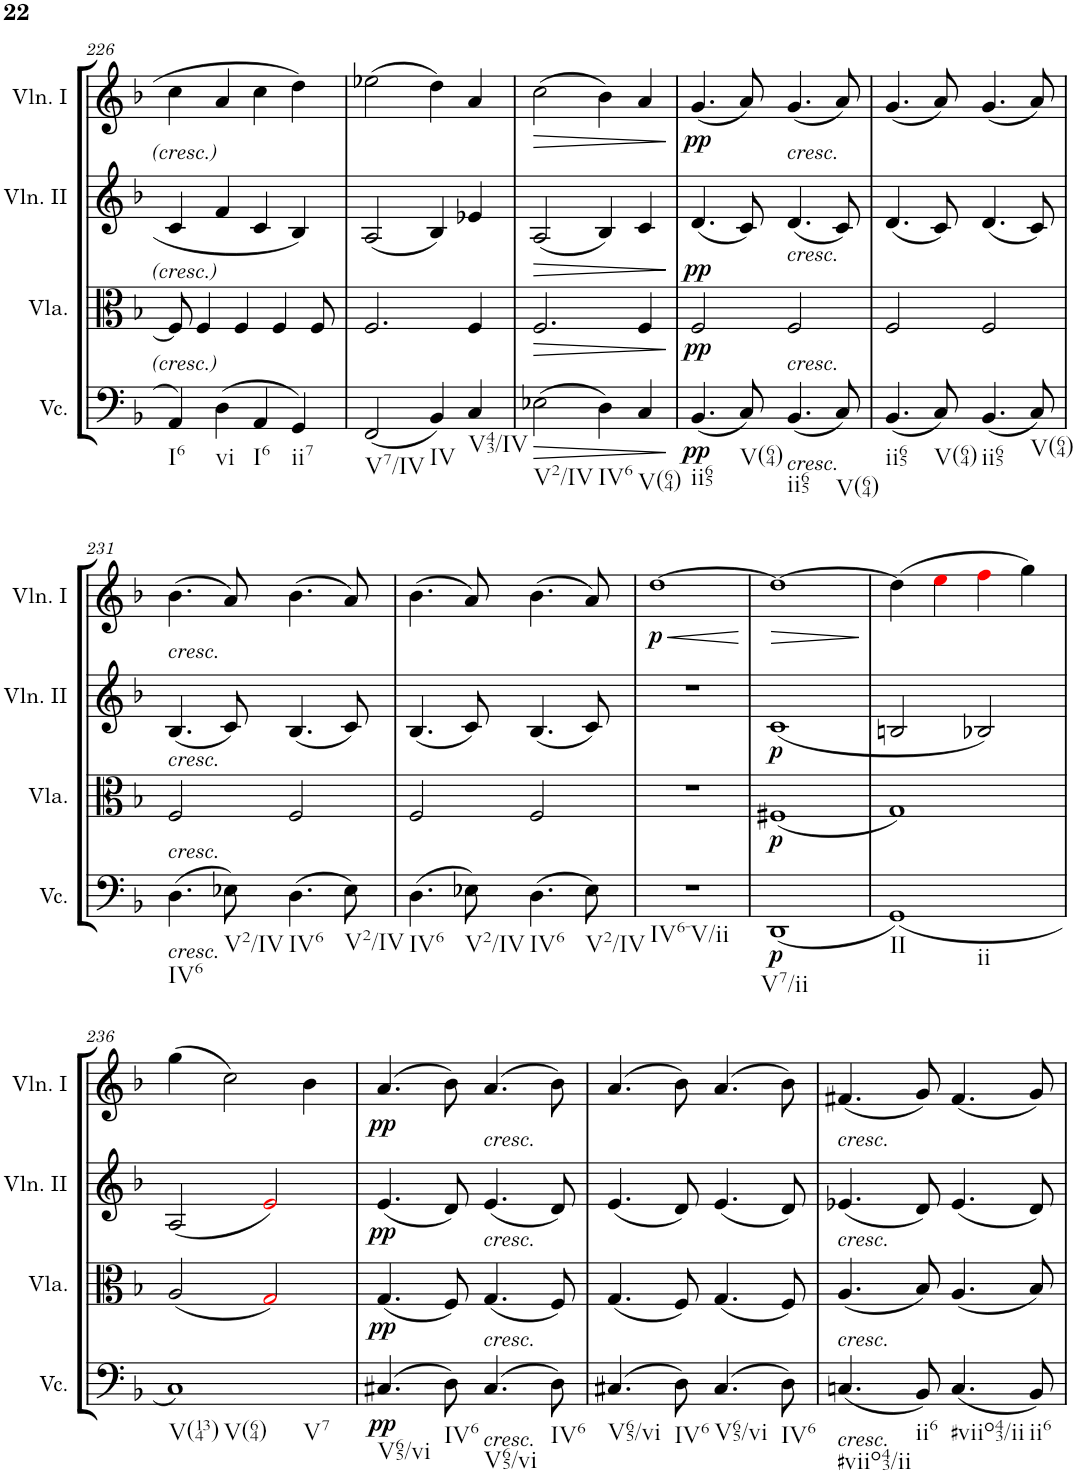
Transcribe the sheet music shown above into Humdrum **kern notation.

**kern	**dynam	**kern	**dynam	**kern	**dynam	**kern	**dynam
*part4	*part4	*part3	*part3	*part2	*part2	*part1	*part1
*staff4	*staff4	*staff3	*staff3	*staff2	*staff2	*staff1	*staff1
*I"Violoncello	*	*I"Viola	*	*I"Violino II	*	*I"Violino I	*
*I'Vc.	*	*I'Vla.	*	*I'Vln. II	*	*I'Vln. I	*
!!LO:PB:g=z
*clefF4	*	*clefC3	*	*clefG2	*	*clefG2	*
*k[b-]	*	*k[b-]	*	*k[b-]	*	*k[b-]	*
*M2/2	*	*M2/2	*	*M2/2	*	*M2/2	*
*met(c|)	*	*met(c|)	*	*met(c|)	*	*met(c|)	*
=226	=226	=226	=226	=226	=226	=226	=226
!LO:TX:b:t=I6	!	!	!	!	!	!	!
4AA/	.	8F/]	.	4c/	.	4cc\	.
.	.	4F/	.	.	.	.	.
!LO:TX:b:t=vi	!	!	!	!	!	!	!
(4D\	.	.	.	4f/	.	4a/	.
.	.	4F/	.	.	.	.	.
!LO:TX:b:t=I6	!	!	!	!	!	!	!
4AA/	.	.	.	4c/	.	4cc\	.
.	.	4F/	.	.	.	.	.
!LO:TX:b:t=ii7	!	!	!	!	!	!	!
4GG/)	.	.	.	4B-/	.	4dd\	.
.	.	8F/	.	.	.	.	.
=227	=227	=227	=227	=227	=227	=227	=227
!LO:TX:b:t=V7/IV	!	!	!	!	!	!	!
(2FF/	.	2.F/	.	(2A/	.	(2ee-X\	.
!LO:TX:b:t=IV	!	!	!	!	!	!	!
4BB-/)	.	.	.	4B-/)	.	4dd\)	.
!LO:TX:b:t=V43/IV	!	!	!	!	!	!	!
4C/	.	4F/	.	4e-X/	.	4a/	.
=228	=228	=228	=228	=228	=228	=228	=228
!LO:TX:b:t=V2/IV	!	!	!	!	!	!	!
!	!LO:HP:b	!	!LO:HP:b	!	!LO:HP:b	!	!LO:HP:b
(2E-X\	>	2.F/	>	(2A/	>	(2cc\	>
!LO:TX:b:t=IV6	!	!	!	!	!	!	!
4D\)	.	.	.	4B-/)	.	4b-\)	.
!LO:TX:b:t=V(64)	!	!	!	!	!	!	!
4C/	.	4F/	.	4c/	.	4a/	.
.	]	.	]	.	]	.	]
=229	=229	=229	=229	=229	=229	=229	=229
!LO:TX:b:t=ii65	!	!	!	!	!	!	!
!	!LO:DY:b	!	!LO:DY:b	!	!LO:DY:b	!	!LO:DY:b
(4.BB-/	pp	2F/	pp	(4.d/	pp	(4.g/	pp
!LO:TX:b:t=V(64)	!	!	!	!	!	!	!
8C/)	.	.	.	8c/)	.	8a/)	.
!	!	!	!	!	!	!LO:TX:b:i:t=cresc.	!
!	!	!	!	!LO:TX:b:i:t=cresc.	!	!	!
!	!	!LO:TX:b:i:t=cresc.	!	!	!	!	!
!LO:TX:b:i:t=cresc.	!	!	!	!	!	!	!
!LO:TX:b:t=ii65	!	!	!	!	!	!	!
(4.BB-/	.	2F/	.	(4.d/	.	(4.g/	.
!LO:TX:b:t=V(64)	!	!	!	!	!	!	!
8C/)	.	.	.	8c/)	.	8a/)	.
=230	=230	=230	=230	=230	=230	=230	=230
!LO:TX:b:t=ii65	!	!	!	!	!	!	!
(4.BB-/	.	2F/	.	(4.d/	.	(4.g/	.
!LO:TX:b:t=V(64)	!	!	!	!	!	!	!
8C/)	.	.	.	8c/)	.	8a/)	.
!LO:TX:b:t=ii65	!	!	!	!	!	!	!
(4.BB-/	.	2F/	.	(4.d/	.	(4.g/	.
!LO:TX:b:t=V(64)	!	!	!	!	!	!	!
8C/)	.	.	.	8c/)	.	8a/)	.
!!LO:LB:g=z
=231	=231	=231	=231	=231	=231	=231	=231
!	!	!	!	!	!	!LO:TX:b:i:t=cresc.	!
!	!	!	!	!LO:TX:b:i:t=cresc.	!	!	!
!	!	!LO:TX:b:i:t=cresc.	!	!	!	!	!
!LO:TX:b:i:t=cresc.	!	!	!	!	!	!	!
!LO:TX:b:t=IV6	!	!	!	!	!	!	!
(4.D\	.	2F/	.	(4.B-/	.	(4.b-\	.
!LO:TX:b:t=V2/IV	!	!	!	!	!	!	!
8E-X\)	.	.	.	8c/)	.	8a/)	.
!LO:TX:b:t=IV6	!	!	!	!	!	!	!
(4.D\	.	2F/	.	(4.B-/	.	(4.b-\	.
!LO:TX:b:t=V2/IV	!	!	!	!	!	!	!
8E-\)	.	.	.	8c/)	.	8a/)	.
=232	=232	=232	=232	=232	=232	=232	=232
!LO:TX:b:t=IV6	!	!	!	!	!	!	!
(4.D\	.	2F/	.	(4.B-/	.	(4.b-\	.
!LO:TX:b:t=V2/IV	!	!	!	!	!	!	!
8E-X\)	.	.	.	8c/)	.	8a/)	.
!LO:TX:b:t=IV6	!	!	!	!	!	!	!
(4.D\	.	2F/	.	(4.B-/	.	(4.b-\	.
!LO:TX:b:t=V2/IV	!	!	!	!	!	!	!
8E-\)	.	.	.	8c/)	.	8a/)	.
=233	=233	=233	=233	=233	=233	=233	=233
!LO:TX:b:t=IV6-V/ii	!	!	!	!	!	!	!
!	!	!	!	!	!	!	!LO:HP:b
!	!	!	!	!	!	!	!LO:DY:n=1:b
1r	.	1r	.	1r	.	[1dd	< p
.	.	.	.	.	.	.	[
=234	=234	=234	=234	=234	=234	=234	=234
!LO:TX:b:t=V7/ii	!	!	!	!	!	!	!
!	!LO:DY:b	!	!LO:DY:b	!	!LO:DY:b	!	!LO:HP:b
(1DD	p	(1F#X	p	(<1c	p	1dd_	>
.	.	.	.	.	.	.	]
=235	=235	=235	=235	=235	=235	=235	=235
!LO:TX:b:t=II	!	!	!	!	!	!	!
!LO:TX:b:t=ii	!	!	!	!	!	!	!
(1GG)	.	1G)	.	2Bn/	.	(4dd\]	.
.	.	.	.	.	.	4eei\	.
.	.	.	.	2B-X/)	.	4ffi\	.
.	.	.	.	.	.	4gg\)	.
!!LO:LB:g=z
=236	=236	=236	=236	=236	=236	=236	=236
!LO:TX:b:t=V(134)	!	!	!	!	!	!	!
!LO:TX:b:t=V(64)	!	!	!	!	!	!	!
!LO:TX:b:t=V7	!	!	!	!	!	!	!
1C)	.	(2A/	.	(2A/	.	(4gg\	.
.	.	.	.	.	.	2cc\)	.
.	.	2Gi/)	.	2ei/)	.	.	.
.	.	.	.	.	.	4b-\	.
=237	=237	=237	=237	=237	=237	=237	=237
!LO:TX:b:t=V65/vi	!	!	!	!	!	!	!
!	!LO:DY:b	!	!LO:DY:b	!	!LO:DY:b	!	!LO:DY:b
(4.C#X/	pp	(4.G/	pp	(4.e/	pp	(4.a/	pp
!LO:TX:b:t=IV6	!	!	!	!	!	!	!
8D\)	.	8F/)	.	8d/)	.	8b-\)	.
!	!	!	!	!	!	!LO:TX:b:i:t=cresc.	!
!	!	!	!	!LO:TX:b:i:t=cresc.	!	!	!
!	!	!LO:TX:b:i:t=cresc.	!	!	!	!	!
!LO:TX:b:i:t=cresc.	!	!	!	!	!	!	!
!LO:TX:b:t=V65/vi	!	!	!	!	!	!	!
(4.C#/	.	(4.G/	.	(4.e/	.	(4.a/	.
!LO:TX:b:t=IV6	!	!	!	!	!	!	!
8D\)	.	8F/)	.	8d/)	.	8b-\)	.
=238	=238	=238	=238	=238	=238	=238	=238
!LO:TX:b:t=V65/vi	!	!	!	!	!	!	!
(4.C#X/	.	(4.G/	.	(4.e/	.	(4.a/	.
!LO:TX:b:t=IV6	!	!	!	!	!	!	!
8D\)	.	8F/)	.	8d/)	.	8b-\)	.
!LO:TX:b:t=V65/vi	!	!	!	!	!	!	!
(4.C#/	.	(4.G/	.	(4.e/	.	(4.a/	.
!LO:TX:b:t=IV6	!	!	!	!	!	!	!
8D\)	.	8F/)	.	8d/)	.	8b-\)	.
=239	=239	=239	=239	=239	=239	=239	=239
!	!	!	!	!	!	!LO:TX:b:i:t=cresc.	!
!	!	!	!	!LO:TX:b:i:t=cresc.	!	!	!
!	!	!LO:TX:b:i:t=cresc.	!	!	!	!	!
!LO:TX:b:i:t=cresc.	!	!	!	!	!	!	!
!LO:TX:b:t=#viio43/ii	!	!	!	!	!	!	!
(4.Cn/	.	(4.A/	.	(4.e-X/	.	(4.f#X/	.
!LO:TX:b:t=ii6	!	!	!	!	!	!	!
8BB-/)	.	8B-/)	.	8d/)	.	8g/)	.
!LO:TX:b:t=#viio43/ii	!	!	!	!	!	!	!
(4.C/	.	(4.A/	.	(4.e-/	.	(4.f#/	.
!LO:TX:b:t=ii6	!	!	!	!	!	!	!
8BB-/)	.	8B-/)	.	8d/)	.	8g/)	.
=	=	=	=	=	=	=	=
*-	*-	*-	*-	*-	*-	*-	*-
